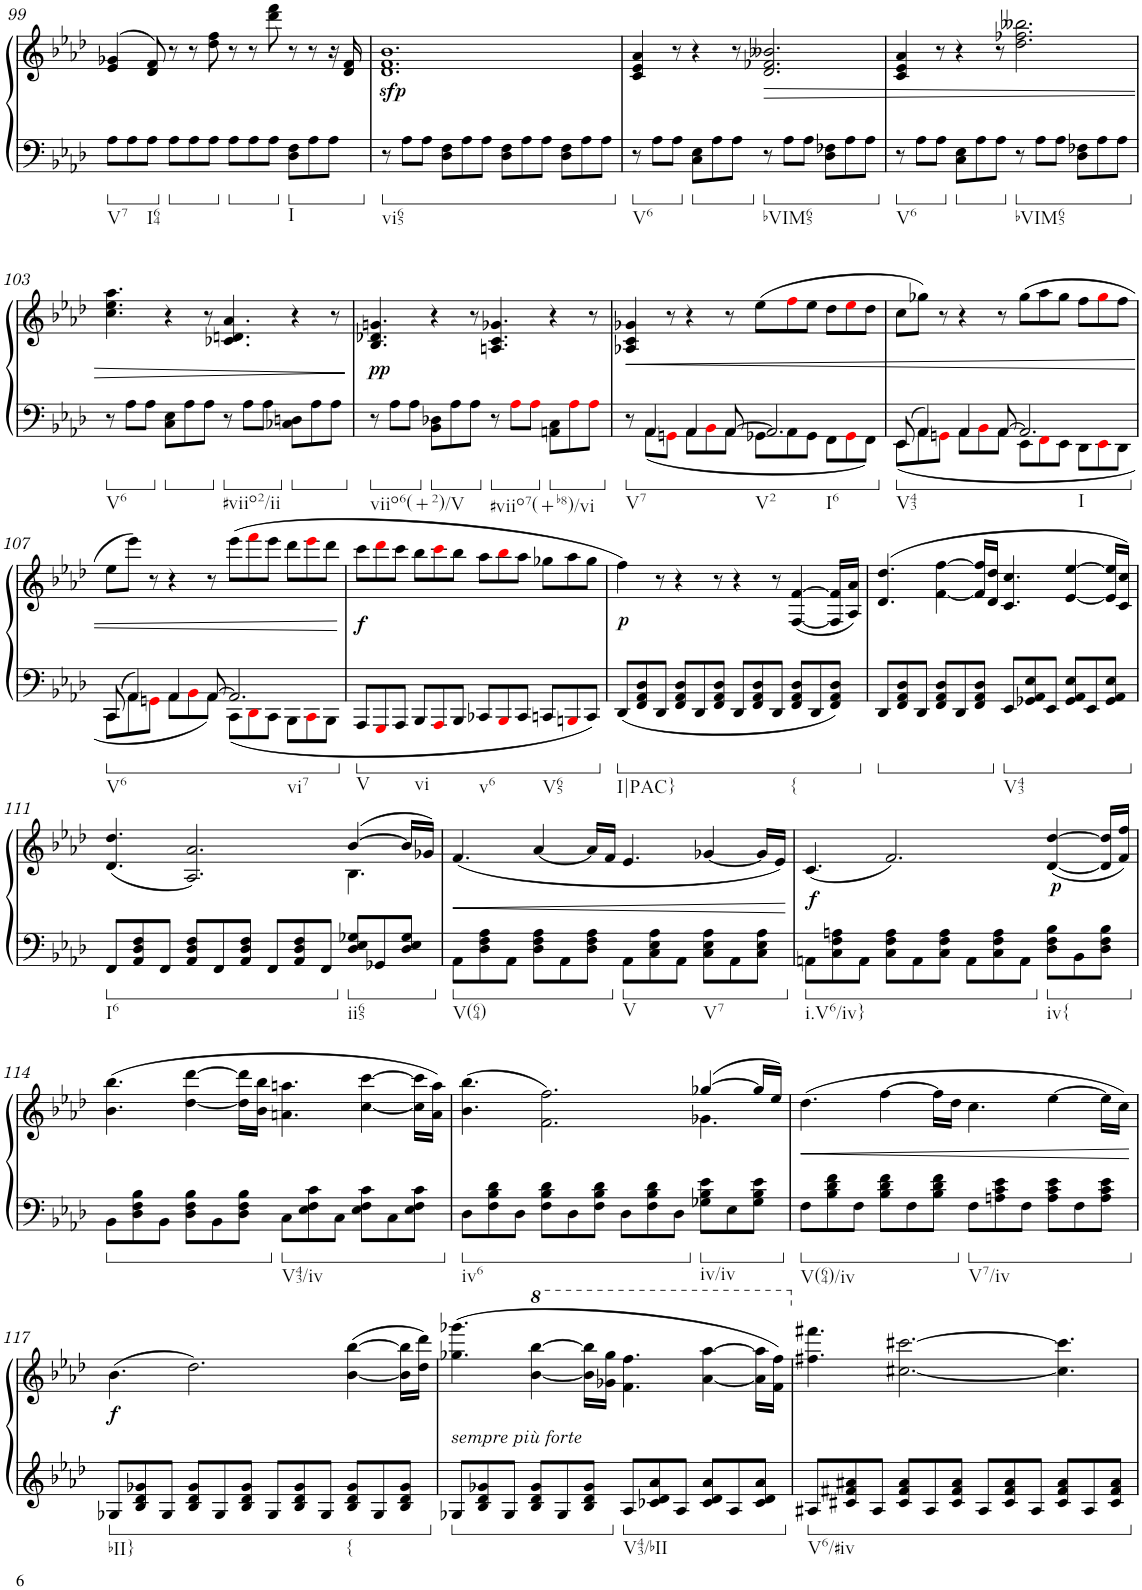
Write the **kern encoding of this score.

**kern	**kern	**dynam
*part1	*part1	*part1
*staff2	*staff1	*staff1/2
*I"Piano	*	*
*I'Pno.	*	*
!!LO:PB:g=z
*clefF4	*clefF4	*
*k[b-e-a-d-]	*k[b-e-a-d-]	*
*M12/8	*M12/8	*
=99	=99	=99
!LO:TX:b:t=V7	!	!
8A-\L	(>4e-/ 4g-X/	.
8A-\	.	.
!LO:TX:b:t=I64	!	!
8A-\J	8d-/ 8f/)	.
8A-\L	8r	.
8A-\	8r	.
8A-\J	8dd-\ 8ff\	.
8A-\L	8r	.
8A-\	8r	.
8A-\J	8ddd-\ 8fff\	.
!LO:TX:b:t=I	!	!
8D-\ 8F\L	8r	.
8A-\	8r	.
8A-\J	16r	.
.	16d-/ 16f/	.
=100	=100	=100
!LO:TX:b:t=vi65	!	!
!	!	!LO:DY:b
8r	1.d- 1.f 1.b-	sfp
8A-\L	.	.
8A-\J	.	.
8D-\ 8F\L	.	.
8A-\	.	.
8A-\J	.	.
8D-\ 8F\L	.	.
8A-\	.	.
8A-\J	.	.
8D-\ 8F\L	.	.
8A-\	.	.
8A-\J	.	.
=101	=101	=101
!LO:TX:b:t=V6	!	!
8r	4c/ 4e-/ 4a-/	.
8A-\L	.	.
8A-\J	8r	.
8C\ 8E-\L	4r	.
8A-\	.	.
8A-\J	8r	.
!LO:TX:b:t=bVIM65	!	!
!	!	!LO:HP:b
8r	2.d-/ 2.f-X/ 2.b--X/	>
8A-\L	.	.
8A-\J	.	.
8D-\ 8F-X\L	.	.
8A-\	.	.
8A-\J	.	.
=102	=102	=102
!LO:TX:b:t=V6	!	!
8r	4c/ 4e-/ 4a-/	.
8A-\L	.	.
8A-\J	8r	.
8C\ 8E-\L	4r	.
8A-\	.	.
8A-\J	8r	.
!LO:TX:b:t=bVIM65	!	!
8r	2.dd-\ 2.ff-X\ 2.bb--X\	.
8A-\L	.	.
8A-\J	.	.
8D-\ 8F-X\L	.	.
8A-\	.	.
8A-\J	.	.
!!LO:LB:g=z
=103	=103	=103
!LO:TX:b:t=V6	!	!
8r	4.cc\ 4.ee-\ 4.aa-\	.
8A-\L	.	.
8A-\J	.	.
8C\ 8E-\L	4r	.
8A-\	.	.
8A-\J	8r	.
!LO:TX:b:t=#viio2/ii	!	!
8r	4.c-X/ 4.dn/ 4.a-/	.
8A-\L	.	.
8A-\J	.	.
8C-X\ 8Dn\L	4r	.
8A-\	.	.
8A-\J	8r	.
.	.	]
=104	=104	=104
!LO:TX:b:t=viio6(+2)/V	!	!
!	!	!LO:DY:a=2
8r	4.B-/ 4.d-X/ 4.gn/	pp
8A-\L	.	.
8A-\J	.	.
8BB-\ 8D-X\L	4r	.
8A-\	.	.
8A-\J	8r	.
!LO:TX:b:t=#viio7(+b8)/vi	!	!
8r	4.An/ 4.c/ 4.g-X/	.
8A-i\L	.	.
8A-i\J	.	.
8AAn\ 8C\L	4r	.
8A-i\	.	.
8A-i\J	8r	.
=105	=105	=105
*^	*	*
!LO:TX:b:t=V7	!	!	!
!	!	!	!LO:HP:b
8r	8ryy	4A-X/ 4c/ 4g-X/	<
4AA-/	8AA-\L	.	.
.	8GGni\J	8r	.
4AA-/	8AA-\L	4r	.
.	8BB-i\	.	.
[8AA-/	8AA-\J	8r	.
!LO:TX:b:t=V2	!	!	!
!LO:TX:b:t=I6	!	!	!
2.AA-/]	8GG-X\L	(8ee-\L	.
.	8AA-\	8ffi\	.
.	8GG-\J	8ee-\J	.
.	8FF\L	8dd-\L	.
.	8GG-i\	8ee-i\	.
.	8FF\J	8dd-\J	.
=106	=106	=106	=106
!LO:TX:b:t=V43	!	!	!
8EE-/	8EE-\L	8cc\L	.
4AA-/	8AA-\	8gg-X\J)	.
.	8GGni\J	8r	.
4AA-/	8AA-\L	4r	.
.	8BB-i\	.	.
[8AA-/	8AA-\J	8r	.
!LO:TX:b:t=I	!	!	!
2.AA-/]	8EE-\L	(8gg-\L	.
.	8FFi\	8aa-\	.
.	8EE-\J	8gg-\J	.
.	8DD-\L	8ff\L	.
.	8EE-i\	8gg-i\	.
.	8DD-\J	8ff\J	.
!!LO:LB:g=z
=107	=107	=107	=107
!LO:TX:b:t=V6	!	!	!
8CC/	8CC\L	8ee-\L	.
4AA-/	8AA-\	8eee-\J)	.
.	8GGni\J	8r	.
4AA-/	8AA-\L	4r	.
.	8BB-i\	.	.
[8AA-/	8AA-\J	8r	.
!LO:TX:b:t=vi7	!	!	!
2.AA-/]	8CC\L	(8eee-\L	.
.	8DD-i\	8fffi\	.
.	8CC\J	8eee-\J	.
.	8BBB-\L	8ddd-\L	.
.	8CCi\	8eee-i\	.
.	8BBB-\J	8ddd-\J	.
*v	*v	*	*
.	.	[
=108	=108	=108
!LO:TX:b:t=V	!	!
!	!	!LO:DY:b
8AAA-/L	8ccc\L	f
8GGGi/	8ddd-i\	.
8AAA-/J	8ccc\J	.
!LO:TX:b:t=vi	!	!
8BBB-/L	8bb-\L	.
8AAA-i/	8ccci\	.
8BBB-/J	8bb-\J	.
!LO:TX:b:t=v6	!	!
8CC-X/L	8aa-\L	.
8BBB-i/	8bb-i\	.
8CC-/J	8aa-\J	.
!LO:TX:b:t=V65	!	!
8CCn/L	8gg-X\L	.
8BBBni/	8aa-\	.
8CC/J	8gg-\J	.
=109	=109	=109
!LO:TX:b:t=I|PAC}	!	!
!	!	!LO:DY:b
8DD-/L	4ff\)	p
8FF/ 8AA-/ 8D-/	.	.
8DD-/J	8r	.
8FF/ 8AA-/ 8D-/L	4r	.
8DD-/	.	.
8FF/ 8AA-/ 8D-/J	8r	.
8DD-/L	4r	.
8FF/ 8AA-/ 8D-/	.	.
8DD-/J	8r	.
!LO:TX:b:t={	!	!
8FF/ 8AA-/ 8D-/L	([4F/ [4f/	.
8DD-/	.	.
8FF/ 8AA-/ 8D-/J	16F/] 16f/]LL	.
.	16A-/ 16a-/JJ)	.
=110	=110	=110
8DD-/L	(4.d-/ 4.dd-/	.
8FF/ 8AA-/ 8D-/	.	.
8DD-/J	.	.
8FF/ 8AA-/ 8D-/L	[4f\ [4ff\	.
8DD-/	.	.
8FF/ 8AA-/ 8D-/J	16f/] 16ff/]LL	.
.	16d-/ 16dd-/JJ	.
!LO:TX:b:t=V43	!	!
8EE-/L	4.c/ 4.cc/	.
8GG-X/ 8AA-/ 8E-/	.	.
8EE-/J	.	.
8GG-/ 8AA-/ 8E-/L	[4e-/ [4ee-/	.
8EE-/	.	.
8GG-/ 8AA-/ 8E-/J	16e-/] 16ee-/]LL	.
.	16c/ 16cc/JJ)	.
!!LO:LB:g=z
=111	=111	=111
*	*^	*
!LO:TX:b:t=I6	!	!	!
8FF/L	(4.d-/ 4.dd-/	2.ryy	.
8AA-/ 8D-/ 8F/	.	.	.
8FF/J	.	.	.
8AA-/ 8D-/ 8F/L	2.A-/ 2.a-/)	.	.
8FF/	.	.	.
8AA-/ 8D-/ 8F/J	.	.	.
8FF/L	.	4.ryy	.
8AA-/ 8D-/ 8F/	.	.	.
8FF/J	.	.	.
!LO:TX:b:t=ii65	!	!	!
8D-/ 8E-/ 8G-X/L	([4b-/	4.B-\	.
8GG-X/	.	.	.
8D-/ 8E-/ 8G-/J	16b-/LL]	.	.
.	16g-X/JJ)	.	.
*	*v	*v	*
=112	=112	=112
!LO:TX:b:t=V(64)	!	!
!	!	!LO:HP:b
8AA-\L	(4.f/	<
8D-\ 8F\ 8A-\	.	.
8AA-\J	.	.
8D-\ 8F\ 8A-\L	[4a-/	.
8AA-\	.	.
8D-\ 8F\ 8A-\J	16a-/LL]	.
.	16f/JJ	.
!LO:TX:b:t=V	!	!
8AA-\L	4.e-/	.
8C\ 8E-\ 8A-\	.	.
8AA-\J	.	.
!LO:TX:b:t=V7	!	!
8C\ 8E-\ 8A-\L	[4g-X/	.
8AA-\	.	.
8C\ 8E-\ 8A-\J	16g-/LL]	.
.	16e-/JJ)	.
.	.	[
=113	=113	=113
!LO:TX:b:t=i.V6/iv}	!	!
!	!	!LO:DY:a=2
8AAn\L	(4.c/	f
8C\ 8F\ 8An\	.	.
8AA\J	.	.
8C\ 8F\ 8A\L	2.f/)	.
8AA\	.	.
8C\ 8F\ 8A\J	.	.
8AA\L	.	.
8C\ 8F\ 8A\	.	.
8AA\J	.	.
!LO:TX:b:t=iv{	!	!
!	!	!LO:DY:b
8D-\ 8F\ 8B-\L	([4d-/ [4dd-/	p
8BB-\	.	.
8D-\ 8F\ 8B-\J	16d-/] 16dd-/]LL	.
.	16f/ 16ff/JJ)	.
!!LO:LB:g=z
=114	=114	=114
8BB-\L	(4.b-\ 4.bb-\	.
8D-\ 8F\ 8B-\	.	.
8BB-\J	.	.
8D-\ 8F\ 8B-\L	[4dd-\ [4ddd-\	.
8BB-\	.	.
8D-\ 8F\ 8B-\J	16dd-\] 16ddd-\]LL	.
.	16b-\ 16bb-\JJ	.
!LO:TX:b:t=V43/iv	!	!
8C\L	4.an\ 4.aan\	.
8E-\ 8F\ 8c\	.	.
8C\J	.	.
8E-\ 8F\ 8c\L	[4cc\ [4ccc\	.
8C\	.	.
8E-\ 8F\ 8c\J	16cc\] 16ccc\]LL	.
.	16a\ 16aa\JJ)	.
=115	=115	=115
*	*^	*
!LO:TX:b:t=iv6	!	!	!
8D-\L	(>4.b-\ 4.bb-\	2.ryy	.
8F\ 8B-\ 8d-\	.	.	.
8D-\J	.	.	.
8F\ 8B-\ 8d-\L	2.f\ 2.ff\)	.	.
8D-\	.	.	.
8F\ 8B-\ 8d-\J	.	.	.
8D-\L	.	4.ryy	.
8F\ 8B-\ 8d-\	.	.	.
8D-\J	.	.	.
!LO:TX:b:t=iv/iv	!	!	!
8G-X\ 8B-\ 8e-\L	([4gg-X/	4.g-X\	.
8E-\	.	.	.
8G-\ 8B-\ 8e-\J	16gg-/LL]	.	.
.	16ee-/JJ)	.	.
*	*v	*v	*
=116	=116	=116
!LO:TX:b:t=V(64)/iv	!	!
!	!	!LO:HP:b
8F\L	(4.dd-\	<
8B-\ 8d-\ 8f\	.	.
8F\J	.	.
8B-\ 8d-\ 8f\L	[4ff\	.
8F\	.	.
8B-\ 8d-\ 8f\J	16ff\LL]	.
.	16dd-\JJ	.
!LO:TX:b:t=V7/iv	!	!
8F\L	4.cc\	.
8An\ 8c\ 8e-\	.	.
8F\J	.	.
8A\ 8c\ 8e-\L	[4ee-\	.
8F\	.	.
8A\ 8c\ 8e-\J	16ee-\LL]	.
.	16cc\JJ)	.
.	.	[
!!LO:LB:g=z
=117	=117	=117
!LO:TX:b:t=bII}	!	!
!	!	!LO:DY:b
8G-X/L	(4.b-\	f
8B-/ 8d-/ 8g-X/	.	.
8G-/J	.	.
8B-/ 8d-/ 8g-/L	2.dd-\)	.
8G-/	.	.
8B-/ 8d-/ 8g-/J	.	.
8G-/L	.	.
8B-/ 8d-/ 8g-/	.	.
8G-/J	.	.
!LO:TX:b:t={	!	!
8B-/ 8d-/ 8g-/L	([4b-\ [4bb-\	.
8G-/	.	.
8B-/ 8d-/ 8g-/J	16b-\] 16bb-\]LL	.
.	16dd-\ 16ddd-\JJ)	.
=118	=118	=118
!LO:TX:a:i:t=sempre più forte	!	!
8G-X/L	(4.gg-X\ 4.ggg-X\	.
8B-/ 8d-/ 8g-X/	.	.
8G-/J	.	.
8B-/ 8d-/ 8g-/L	[4bb-\ [4bbb-\	.
8G-/	.	.
8B-/ 8d-/ 8g-/J	16bb-\] 16bbb-\]LL	.
.	16gg-X\ 16ggg-\JJ	.
!LO:TX:b:t=V43/bII	!	!
8A-/L	4.ff\ 4.fff\	.
8c-X/ 8d-/ 8a-/	.	.
8A-/J	.	.
8c-/ 8d-/ 8a-/L	[4aa-\ [4aaa-\	.
8A-/	.	.
8c-/ 8d-/ 8a-/J	16aa-\] 16aaa-\]LL	.
.	16ff\ 16fff\JJ)	.
=119	=119	=119
!LO:TX:b:t=V6/#iv	!	!
8A#X/L	4.ff#X\ 4.fff#X\	.
8c#X/ 8f#X/ 8a#X/	.	.
8A#/J	.	.
8c#/ 8f#/ 8a#/L	[2.cc#X\ [2.ccc#X\	.
8A#/	.	.
8c#/ 8f#/ 8a#/J	.	.
8A#/L	.	.
8c#/ 8f#/ 8a#/	.	.
8A#/J	.	.
8c#/ 8f#/ 8a#/L	4.cc#\] 4.ccc#\]	.
8A#/	.	.
8c#/ 8f#/ 8a#/J	.	.
=	=	=
*-	*-	*-
